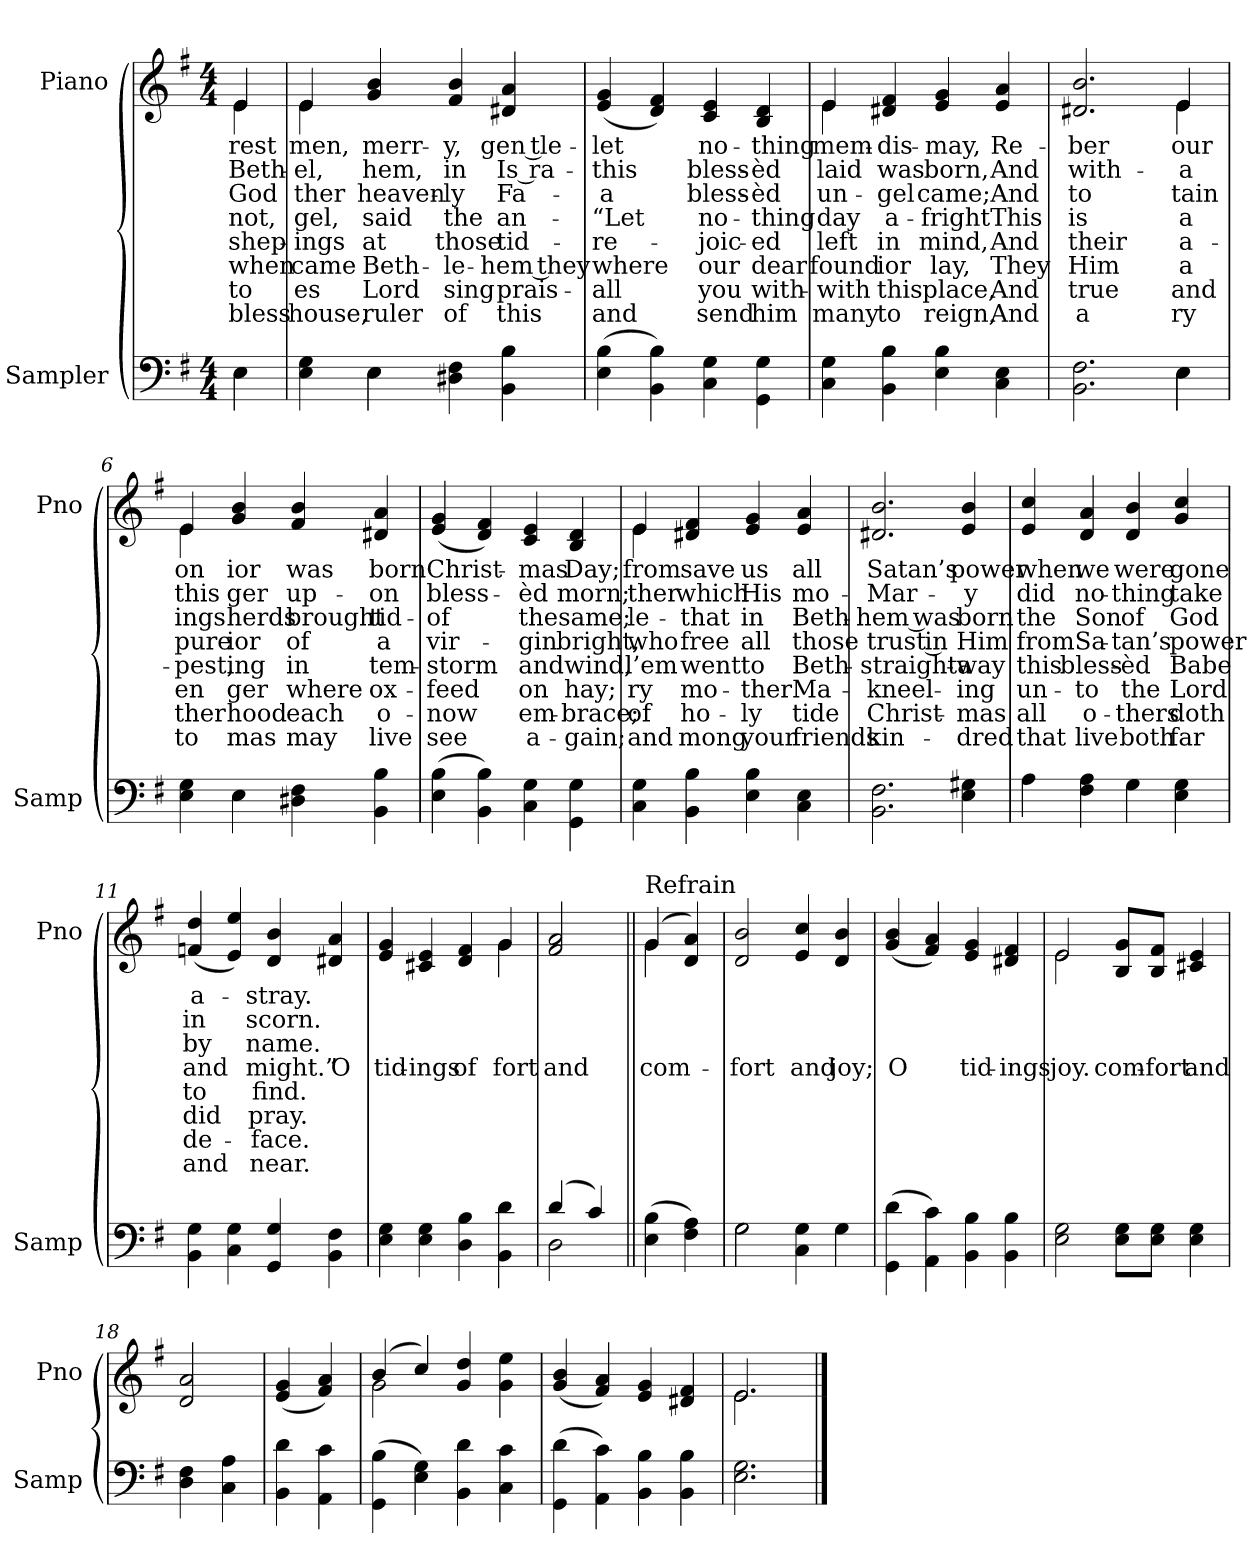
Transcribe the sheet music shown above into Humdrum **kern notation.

**kern	**kern	**text	**text	**text	**text	**text	**text	**text	**text
*part2	*part1	*part1	*part1	*part1	*part1	*part1	*part1	*part1	*part1
*staff2	*staff1	*staff1	*staff1	*staff1	*staff1	*staff1	*staff1	*staff1	*staff1
*I"Sampler	*I"Piano	*	*	*	*	*	*	*	*
*I'Samp	*I'Pno	*	*	*	*	*	*	*	*
*clefF4	*clefG2	*	*	*	*	*	*	*	*
*k[f#]	*k[f#]	*	*	*	*	*	*	*	*
*G:	*G:	*	*	*	*	*	*	*	*
*M4/4	*M4/4	*	*	*	*	*	*	*	*
=1	=1	=1	=1	=1	=1	=1	=1	=1	=1
*^	*^	*	*	*	*	*	*	*	*
4E\	4E	4e/	4e	rest	Beth-	God	not,	shep-	when	to	bless
=2	=2	=2	=2	=2	=2	=2	=2	=2	=2	=2	=2
4E\ 4G\	4ryy	4e/	4e	-men,	-el,	-ther	-gel,	-ings	came	-es	house,
4E\	4E	4g/ 4b/	2.ryy	merr-	-hem,	heaven-	said	at	Beth-	Lord	ruler
4D#X\ 4F#\	2ryy	4f#/ 4b/	.	-y,	in	-ly	the	those	-le-	sing	of
4BB\ 4B\	.	4d#X/ 4a/	.	gen tle-	Is ra-	Fa-	an-	tid-	-hem they	prais-	this
*v	*v	*	*	*	*	*	*	*	*	*	*
*	*v	*v	*	*	*	*	*	*	*	*
=3	=3	=3	=3	=3	=3	=3	=3	=3	=3
(4E\ 4B\	(4e/ 4g/	let	this	a	“Let	re-	where	all	and
4BB\ 4B\)	4d/ 4f#/)	.	.	.	.	.	.	.	.
4C\ 4G\	4c/ 4e/	no-	bless-	bless-	no-	-joic-	our	you	send
4GG\ 4G\	4B/ 4d/	-thing	-èd	-èd	-thing	-ed	dear	with-	him
=4	=4	=4	=4	=4	=4	=4	=4	=4	=4
*	*^	*	*	*	*	*	*	*	*
4C\ 4G\	4e/	4e	-mem-	laid	un-	day	left	found	with	many
4BB\ 4B\	4d#X/ 4f#/	2.ryy	dis-	was	-gel	a-	in	-ior	this	to
4E\ 4B\	4e/ 4g/	.	-may,	born,	came;	-fright	mind,	lay,	place,	reign,
4C\ 4E\	4e/ 4a/	.	Re-	And	And	This	And	They	And	And
=5	=5	=5	=5	=5	=5	=5	=5	=5	=5	=5
*^	*	*	*	*	*	*	*	*	*	*
2.BB 2.F#	2.ryy	2.d#X/ 2.b/	2.ryy	-ber	with-	-to	is	their	Him	true	a
4E\	4E	4e/	4e	our	a	-tain	a	a-	a	and	-ry
*v	*v	*	*	*	*	*	*	*	*	*	*
=6	=6	=6	=6	=6	=6	=6	=6	=6	=6	=6
4E\ 4G\	4e/	4e	on	this	-ings	pure	-pest,	-en	-ther	to
4E\	4g 4b	2.ryy	-ior	-ger	-herds	-ior	-ing	-ger	-hood	-mas
4D#X\ 4F#\	4f# 4b	.	was	up-	brought	of	in	where	each	may
4BB\ 4B\	4d#X/ 4a/	.	born	-on	tid-	a	tem-	ox-	o-	live
*	*v	*v	*	*	*	*	*	*	*	*
=7	=7	=7	=7	=7	=7	=7	=7	=7	=7
(4E\ 4B\	(4e/ 4g/	Christ-	bless-	of	vir-	storm	feed	now	see
4BB\ 4B\)	4d/ 4f#/)	.	.	.	.	.	.	.	.
4C\ 4G\	4c/ 4e/	-mas	-èd	the	-gin	and	on	em-	a-
4GG\ 4G\	4B/ 4d/	Day;	morn;	same;	bright,	wind,	hay;	-brace;	-gain;
=8	=8	=8	=8	=8	=8	=8	=8	=8	=8
*	*^	*	*	*	*	*	*	*	*
4C\ 4G\	4e/	4e	from	-ther	-le-	who	-l’em	-ry	of	and
4BB\ 4B\	4d#X/ 4f#/	2.ryy	save	which	that	free	went	mo-	ho-	-mong
4E\ 4B\	4e/ 4g/	.	us	His	in	all	to	-ther	-ly	your
4C\ 4E\	4e/ 4a/	.	all	mo-	Beth-	those	Beth-	Ma-	tide	friends
*	*v	*v	*	*	*	*	*	*	*	*
=9	=9	=9	=9	=9	=9	=9	=9	=9	=9
2.BB\ 2.F#\	2.d#X/ 2.b/	Satan’s	Mar-	-hem was	trust in	straighta-	kneel-	Christ-	kin-
4E\ 4G#X\	4e/ 4b/	power	-y	born	Him	-way	-ing	-mas	-dred
=10	=10	=10	=10	=10	=10	=10	=10	=10	=10
4A\	4e/ 4cc/	when	did	the	from	this	un-	all	that
4F#\ 4A\	4d/ 4a/	we	no-	Son	Sa-	bless-	-to	o-	live
4G\	4d/ 4b/	were	-thing	of	-tan’s	-èd	the	-thers	both
4E\ 4G\	4g/ 4cc/	gone	take	God	power	Babe	Lord	doth	far
=11	=11	=11	=11	=11	=11	=11	=11	=11	=11
4BB\ 4G\	(4fn/ 4dd/	a-	in	by	and	to	did	de-	and
4C\ 4G\	4e/ 4ee/)	.	.	.	.	.	.	.	.
4GG/ 4G/	4d/ 4b/	-stray.	scorn.	name.	might.”	find.	pray.	-face.	near.
4BB\ 4F#\	4d#X/ 4a/	.	.	.	O	.	.	.	.
=12	=12	=12	=12	=12	=12	=12	=12	=12	=12
*	*^	*	*	*	*	*	*	*	*
4E\ 4G\	4e/ 4g/	2.ryy	.	.	.	tid-	.	.	.	.
4E\ 4G\	4c#X/ 4e/	.	.	.	.	-ings	.	.	.	.
4D\ 4B\	4d/ 4f#/	.	.	.	.	of	.	.	.	.
4BB\ 4d\	4g/	4g	.	.	.	-fort	.	.	.	.
*	*v	*v	*	*	*	*	*	*	*	*
=13	=13	=13	=13	=13	=13	=13	=13	=13	=13
*^	*	*	*	*	*	*	*	*	*
(4d/	2D	2f#/ 2a/	.	.	.	and	.	.	.	.
4c/)	.	.	.	.	.	.	.	.	.	.
*v	*v	*	*	*	*	*	*	*	*	*
=14||	=14||	=14||	=14||	=14||	=14||	=14||	=14||	=14||	=14||
*	*^	*	*	*	*	*	*	*	*
!	!LO:TX:t=Refrain	!	!	!	!	!	!	!	!	!
(4E\ 4B\	(4g/	4g	.	.	.	com-	.	.	.	.
4F#\ 4A\)	4d/ 4a/)	4ryy	.	.	.	.	.	.	.	.
*	*v	*v	*	*	*	*	*	*	*	*
=15	=15	=15	=15	=15	=15	=15	=15	=15	=15
*^	*	*	*	*	*	*	*	*	*
2G\	2G	2d/ 2b/	.	.	.	-fort	.	.	.	.
4C\ 4G\	2ryy	4e/ 4cc/	.	.	.	and	.	.	.	.
4G\	.	4d/ 4b/	.	.	.	joy;	.	.	.	.
*v	*v	*	*	*	*	*	*	*	*	*
=16	=16	=16	=16	=16	=16	=16	=16	=16	=16
(4GG\ 4d\	(4g/ 4b/	.	.	.	O	.	.	.	.
4AA\ 4c\)	4f#/ 4a/)	.	.	.	.	.	.	.	.
4BB\ 4B\	4e/ 4g/	.	.	.	tid-	.	.	.	.
4BB\ 4B\	4d#X/ 4f#/	.	.	.	-ings	.	.	.	.
=17	=17	=17	=17	=17	=17	=17	=17	=17	=17
*	*^	*	*	*	*	*	*	*	*
2E\ 2G\	2e/	2e	.	.	.	joy.	.	.	.	.
8E\ 8G\L	8B/ 8g/L	2ryy	.	.	.	com-	.	.	.	.
8E\ 8G\J	8B/ 8f#/J	.	.	.	.	-fort	.	.	.	.
4E\ 4G\	4c#X/ 4e/	.	.	.	.	and	.	.	.	.
*	*v	*v	*	*	*	*	*	*	*	*
=18	=18	=18	=18	=18	=18	=18	=18	=18	=18
4D\ 4F#\	2d/ 2a/	.	.	.	.	.	.	.	.
4C\ 4A\	.	.	.	.	.	.	.	.	.
=19	=19	=19	=19	=19	=19	=19	=19	=19	=19
4BB\ 4d\	(4e/ 4g/	.	.	.	.	.	.	.	.
4AA\ 4c\	4f#/ 4a/)	.	.	.	.	.	.	.	.
=20	=20	=20	=20	=20	=20	=20	=20	=20	=20
*	*^	*	*	*	*	*	*	*	*
(4GG\ 4B\	(4b/	2g	.	.	.	.	.	.	.	.
4E\ 4G\)	4cc/)	.	.	.	.	.	.	.	.	.
4BB\ 4d\	4g/ 4dd/	2ryy	.	.	.	.	.	.	.	.
4C\ 4c\	4g\ 4ee\	.	.	.	.	.	.	.	.	.
*	*v	*v	*	*	*	*	*	*	*	*
=21	=21	=21	=21	=21	=21	=21	=21	=21	=21
(4GG\ 4d\	(4g/ 4b/	.	.	.	.	.	.	.	.
4AA\ 4c\)	4f#/ 4a/)	.	.	.	.	.	.	.	.
4BB\ 4B\	4e/ 4g/	.	.	.	.	.	.	.	.
4BB\ 4B\	4d#X/ 4f#/	.	.	.	.	.	.	.	.
=22	=22	=22	=22	=22	=22	=22	=22	=22	=22
*	*^	*	*	*	*	*	*	*	*
2.E\ 2.G\	2.e/	2.e	.	.	.	.	.	.	.	.
*	*v	*v	*	*	*	*	*	*	*	*
==	==	==	==	==	==	==	==	==	==
*-	*-	*-	*-	*-	*-	*-	*-	*-	*-
